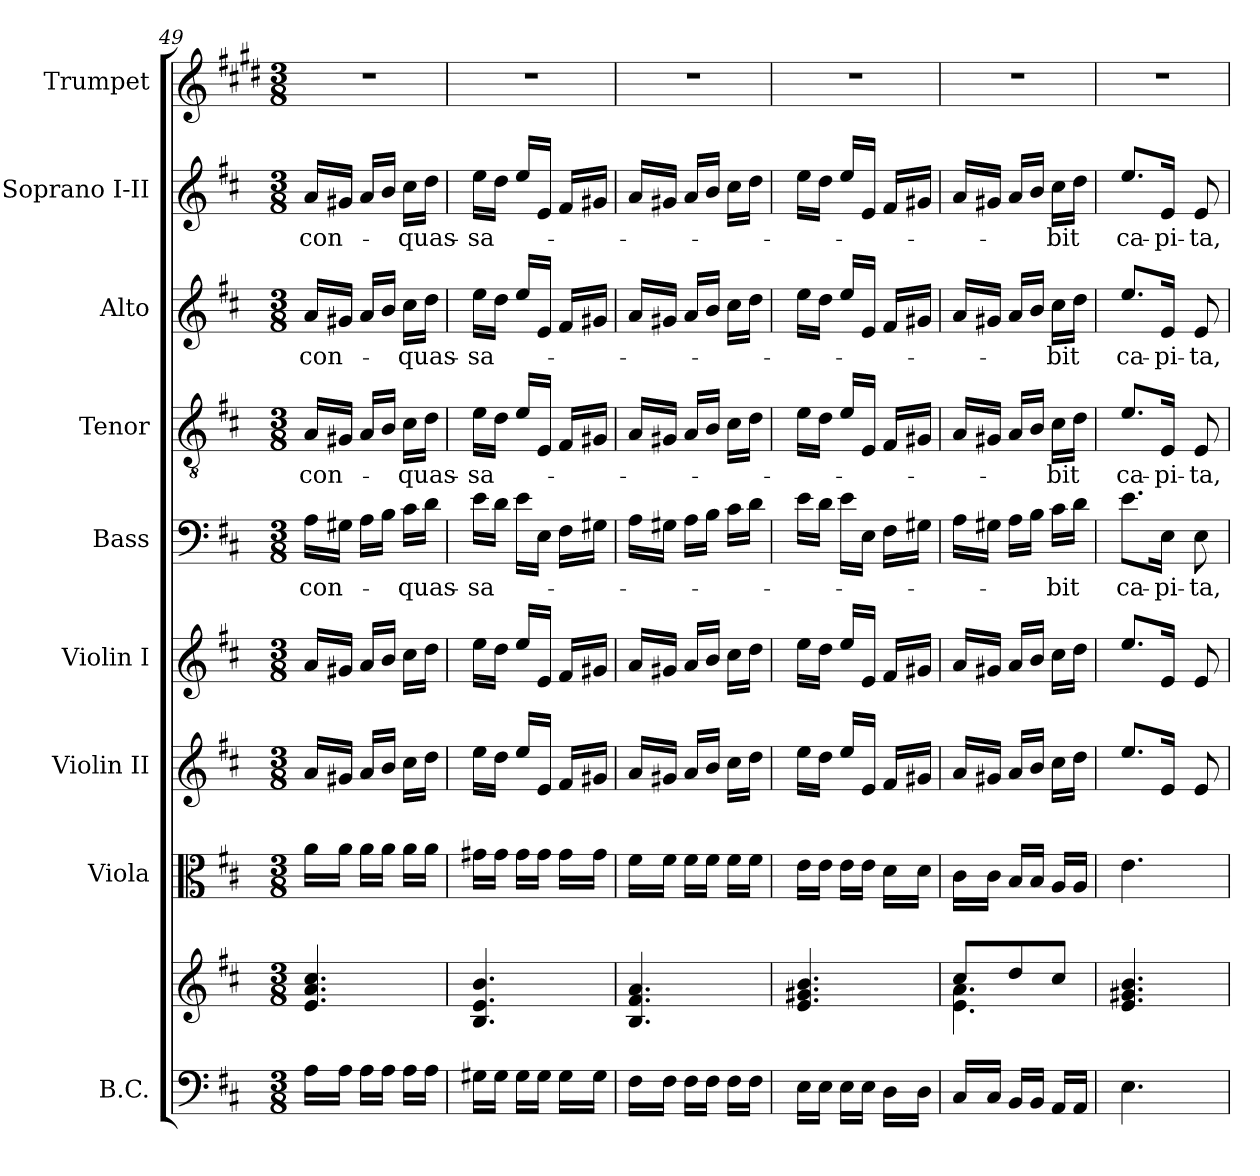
**kern	**kern	**kern	**kern	**kern	**kern	**text	**kern	**text	**kern	**text	**kern	**text	**kern
*part9	*part9	*part8	*part7	*part6	*part5	*part5	*part4	*part4	*part3	*part3	*part2	*part2	*part1
*staff10	*staff9	*staff8	*staff7	*staff6	*staff5	*staff5	*staff4	*staff4	*staff3	*staff3	*staff2	*staff2	*staff1
*I"B.C.	*	*I"Viola	*I"Violin II	*I"Violin I	*I"Bass	*	*I"Tenor	*	*I"Alto	*	*I"Soprano I-II	*	*I"Trumpet
*I'B.C.	*	*I'Vla.	*I'Vln. II	*I'Vln. I	*I'B	*	*I'T	*	*I'A	*	*I'S.I-II	*	*I'Tpt.
!!LO:PB:g=z
*clefF4	*clefG2	*clefC3	*clefG2	*clefG2	*clefF4	*	*clefGv2	*	*clefG2	*	*clefG2	*	*clefG2
*	*	*	*	*	*	*	*	*	*	*	*	*	*ITrd1c2
*k[f#c#]	*k[f#c#]	*k[f#c#]	*k[f#c#]	*k[f#c#]	*k[f#c#]	*	*k[f#c#]	*	*k[f#c#]	*	*k[f#c#]	*	*k[f#c#]
*D:	*D:	*D:	*D:	*D:	*D:	*	*D:	*	*D:	*	*D:	*	*D:
*M3/8	*M3/8	*M3/8	*M3/8	*M3/8	*M3/8	*	*M3/8	*	*M3/8	*	*M3/8	*	*M3/8
=49	=49	=49	=49	=49	=49	=49	=49	=49	=49	=49	=49	=49	=49
!	!	!	!	!	!	!LO:LY:b	!	!LO:LY:b	!	!LO:LY:b	!	!LO:LY:b	!
16A\LL	4.e/ 4.a/ 4.cc#/	16a\LL	16a/LL	16a/LL	16A\LL	con-	16A/LL	con-	16a/LL	con-	16a/LL	con-	4.r
16A\JJ	.	16a\JJ	16g#X/JJ	16g#X/JJ	16G#X\JJ	.	16G#X/JJ	.	16g#X/JJ	.	16g#X/JJ	.	.
16A\LL	.	16a\LL	16a/LL	16a/LL	16A\LL	.	16A/LL	.	16a/LL	.	16a/LL	.	.
16A\JJ	.	16a\JJ	16b/JJ	16b/JJ	16B\JJ	.	16B/JJ	.	16b/JJ	.	16b/JJ	.	.
!	!	!	!	!	!	!LO:LY:b	!	!LO:LY:b	!	!LO:LY:b	!	!LO:LY:b	!
16A\LL	.	16a\LL	16cc#\LL	16cc#\LL	16c#\LL	-quas-	16c#\LL	-quas-	16cc#\LL	-quas-	16cc#\LL	-quas-	.
16A\JJ	.	16a\JJ	16dd\JJ	16dd\JJ	16d\JJ	.	16d\JJ	.	16dd\JJ	.	16dd\JJ	.	.
=50	=50	=50	=50	=50	=50	=50	=50	=50	=50	=50	=50	=50	=50
!	!	!	!	!	!	!LO:LY:b	!	!LO:LY:b	!	!LO:LY:b	!	!LO:LY:b	!
16G#X\LL	4.B/ 4.e/ 4.b/	16g#X\LL	16ee\LL	16ee\LL	16e\LL	-sa-	16e\LL	-sa-	16ee\LL	-sa-	16ee\LL	-sa-	4.r
16G#\JJ	.	16g#\JJ	16dd\JJ	16dd\JJ	16d\JJ	.	16d\JJ	.	16dd\JJ	.	16dd\JJ	.	.
16G#\LL	.	16g#\LL	16ee/LL	16ee/LL	16e\LL	.	16e/LL	.	16ee/LL	.	16ee/LL	.	.
16G#\JJ	.	16g#\JJ	16e/JJ	16e/JJ	16E\JJ	.	16E/JJ	.	16e/JJ	.	16e/JJ	.	.
16G#\LL	.	16g#\LL	16f#/LL	16f#/LL	16F#\LL	.	16F#/LL	.	16f#/LL	.	16f#/LL	.	.
16G#\JJ	.	16g#\JJ	16g#X/JJ	16g#X/JJ	16G#X\JJ	.	16G#X/JJ	.	16g#X/JJ	.	16g#X/JJ	.	.
=51	=51	=51	=51	=51	=51	=51	=51	=51	=51	=51	=51	=51	=51
16F#\LL	4.B/ 4.f#/ 4.a/	16f#\LL	16a/LL	16a/LL	16A\LL	.	16A/LL	.	16a/LL	.	16a/LL	.	4.r
16F#\JJ	.	16f#\JJ	16g#X/JJ	16g#X/JJ	16G#X\JJ	.	16G#X/JJ	.	16g#X/JJ	.	16g#X/JJ	.	.
16F#\LL	.	16f#\LL	16a/LL	16a/LL	16A\LL	.	16A/LL	.	16a/LL	.	16a/LL	.	.
16F#\JJ	.	16f#\JJ	16b/JJ	16b/JJ	16B\JJ	.	16B/JJ	.	16b/JJ	.	16b/JJ	.	.
16F#\LL	.	16f#\LL	16cc#\LL	16cc#\LL	16c#\LL	.	16c#\LL	.	16cc#\LL	.	16cc#\LL	.	.
16F#\JJ	.	16f#\JJ	16dd\JJ	16dd\JJ	16d\JJ	.	16d\JJ	.	16dd\JJ	.	16dd\JJ	.	.
=52	=52	=52	=52	=52	=52	=52	=52	=52	=52	=52	=52	=52	=52
16E\LL	4.e/ 4.g#X/ 4.b/	16e\LL	16ee\LL	16ee\LL	16e\LL	.	16e\LL	.	16ee\LL	.	16ee\LL	.	4.r
16E\JJ	.	16e\JJ	16dd\JJ	16dd\JJ	16d\JJ	.	16d\JJ	.	16dd\JJ	.	16dd\JJ	.	.
16E\LL	.	16e\LL	16ee/LL	16ee/LL	16e\LL	.	16e/LL	.	16ee/LL	.	16ee/LL	.	.
16E\JJ	.	16e\JJ	16e/JJ	16e/JJ	16E\JJ	.	16E/JJ	.	16e/JJ	.	16e/JJ	.	.
16D\LL	.	16d\LL	16f#/LL	16f#/LL	16F#\LL	.	16F#/LL	.	16f#/LL	.	16f#/LL	.	.
16D\JJ	.	16d\JJ	16g#X/JJ	16g#X/JJ	16G#X\JJ	.	16G#X/JJ	.	16g#X/JJ	.	16g#X/JJ	.	.
=53	=53	=53	=53	=53	=53	=53	=53	=53	=53	=53	=53	=53	=53
*	*^	*	*	*	*	*	*	*	*	*	*	*	*
16C#/LL	8cc#/L	4.e\ 4.a\	16c#\LL	16a/LL	16a/LL	16A\LL	.	16A/LL	.	16a/LL	.	16a/LL	.	4.r
16C#/JJ	.	.	16c#\JJ	16g#X/JJ	16g#X/JJ	16G#X\JJ	.	16G#X/JJ	.	16g#X/JJ	.	16g#X/JJ	.	.
16BB/LL	8dd/	.	16B/LL	16a/LL	16a/LL	16A\LL	.	16A/LL	.	16a/LL	.	16a/LL	.	.
16BB/JJ	.	.	16B/JJ	16b/JJ	16b/JJ	16B\JJ	.	16B/JJ	.	16b/JJ	.	16b/JJ	.	.
!	!	!	!	!	!	!	!LO:LY:b	!	!LO:LY:b	!	!LO:LY:b	!	!LO:LY:b	!
16AA/LL	8cc#/J	.	16A/LL	16cc#\LL	16cc#\LL	16c#\LL	-bit	16c#\LL	-bit	16cc#\LL	-bit	16cc#\LL	-bit	.
16AA/JJ	.	.	16A/JJ	16dd\JJ	16dd\JJ	16d\JJ	.	16d\JJ	.	16dd\JJ	.	16dd\JJ	.	.
*	*v	*v	*	*	*	*	*	*	*	*	*	*	*	*
=54	=54	=54	=54	=54	=54	=54	=54	=54	=54	=54	=54	=54	=54
!	!	!	!	!	!	!LO:LY:b	!	!LO:LY:b	!	!LO:LY:b	!	!LO:LY:b	!
4.E\	4.e/ 4.g#X/ 4.b/	4.e\	8.ee/L	8.ee/L	8.e\L	ca-	8.e/L	ca-	8.ee/L	ca-	8.ee/L	ca-	4.r
!	!	!	!	!	!	!LO:LY:b	!	!LO:LY:b	!	!LO:LY:b	!	!LO:LY:b	!
.	.	.	16e/Jk	16e/Jk	16E\Jk	-pi-	16E/Jk	-pi-	16e/Jk	-pi-	16e/Jk	-pi-	.
!	!	!	!	!	!	!LO:LY:b	!	!LO:LY:b	!	!LO:LY:b	!	!LO:LY:b	!
.	.	.	8e/	8e/	8E\	-ta,	8E/	-ta,	8e/	-ta,	8e/	-ta,	.
=	=	=	=	=	=	=	=	=	=	=	=	=	=
*-	*-	*-	*-	*-	*-	*-	*-	*-	*-	*-	*-	*-	*-
